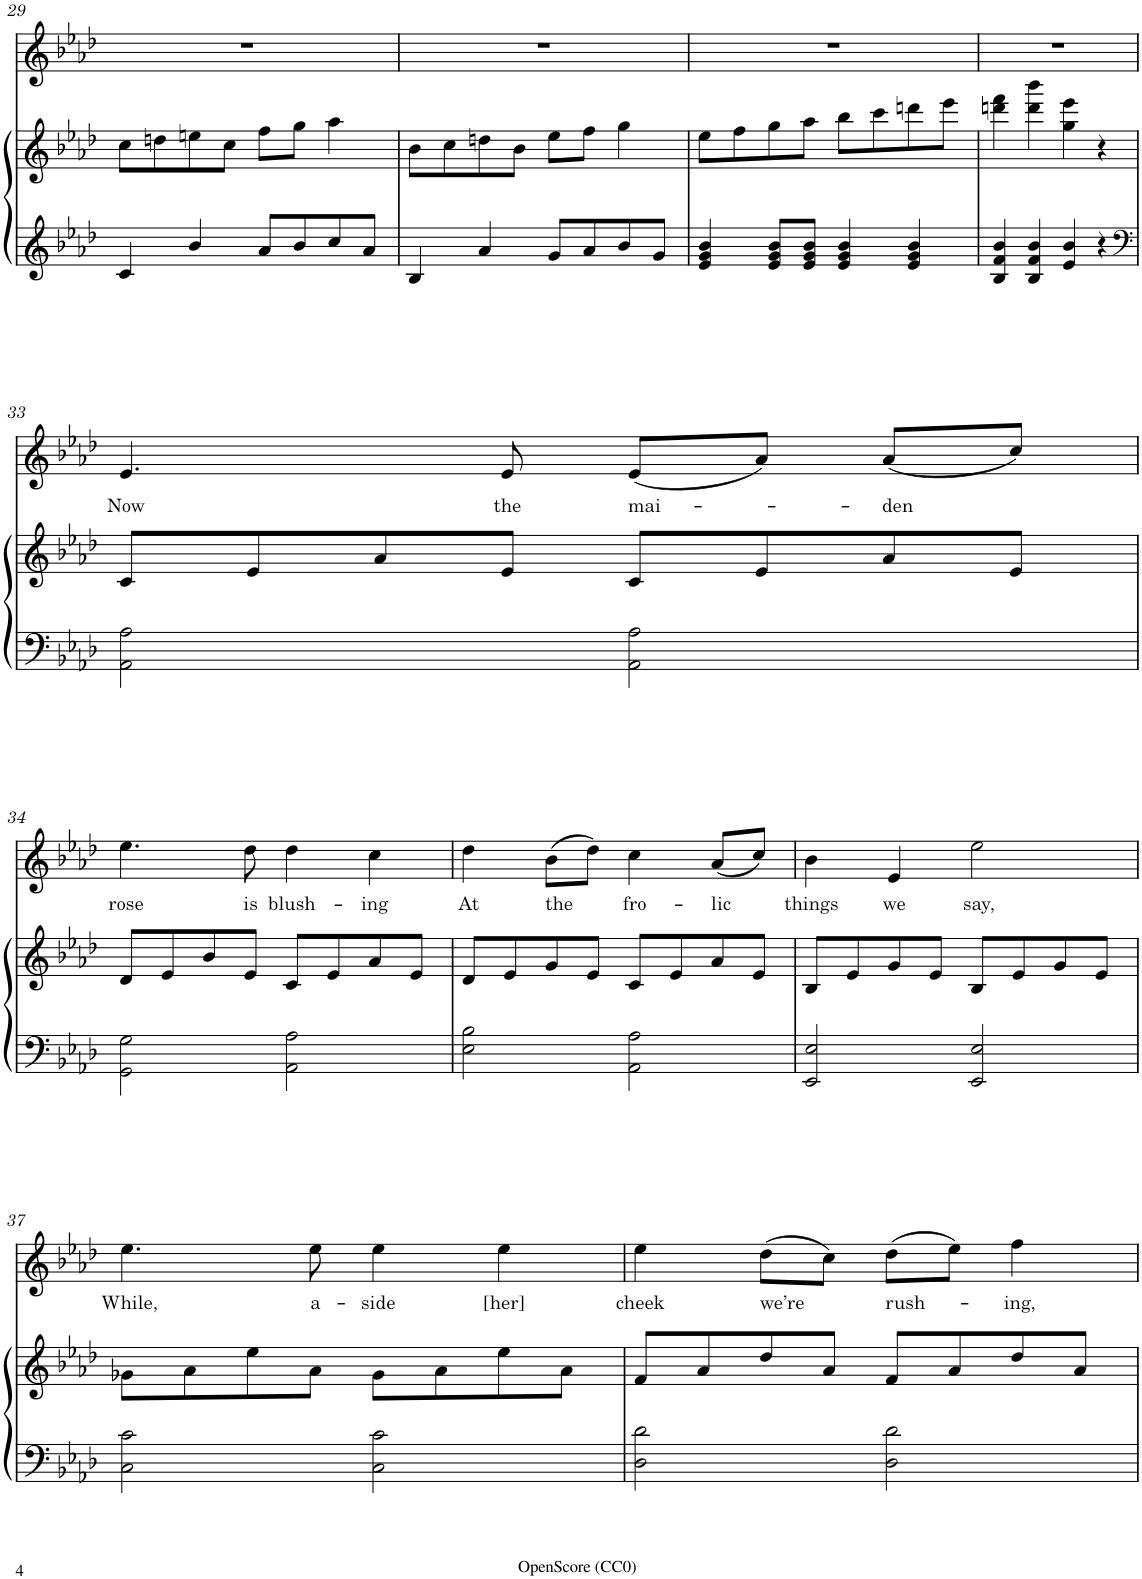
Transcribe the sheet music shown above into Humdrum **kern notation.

**kern	**kern	**kern	**text
*part2	*part2	*part1	*part1
*staff3	*staff2	*staff1	*staff1
*I"Piano	*	*I"Voice	*
*I'Pno	*	*	*
!!LO:PB:g=z
*clefG2	*clefG2	*clefG2	*
*k[b-e-a-d-]	*k[b-e-a-d-]	*k[b-e-a-d-]	*
*M2/2	*M2/2	*M2/2	*
*met(c|)	*met(c|)	*met(c|)	*
=29	=29	=29	=29
4c/	8cc\L	1r	.
.	8ddn\	.	.
4b-/	8een\	.	.
.	8cc\J	.	.
8a-/L	8ff\L	.	.
8b-/	8gg\J	.	.
8cc/	4aa-\	.	.
8a-/J	.	.	.
=30	=30	=30	=30
4B-/	8b-\L	1r	.
.	8cc\	.	.
4a-/	8ddn\	.	.
.	8b-\J	.	.
8g/L	8ee-\L	.	.
8a-/	8ff\J	.	.
8b-/	4gg\	.	.
8g/J	.	.	.
=31	=31	=31	=31
4e-/ 4g/ 4b-/	8ee-\L	1r	.
.	8ff\	.	.
8e-/ 8g/ 8b-/L	8gg\	.	.
8e-/ 8g/ 8b-/J	8aa-\J	.	.
4e-/ 4g/ 4b-/	8bb-\L	.	.
.	8ccc\	.	.
4e-/ 4g/ 4b-/	8dddn\	.	.
.	8eee-\J	.	.
=32	=32	=32	=32
4B-/ 4f/ 4b-/	4dddn\ 4fff\	1r	.
4B-/ 4f/ 4b-/	4ddd\ 4bbb-\	.	.
4e-/ 4b-/	4gg\ 4eee-\	.	.
4r	4r	.	.
!!LO:LB:g=z
=33	=33	=33	=33
*clefF4	*	*	*
!	!	!	!LO:LY:b
2AA-\ 2A-\	8c/L	4.e-/	Now
.	8e-/	.	.
.	8a-/	.	.
!	!	!	!LO:LY:b
.	8e-/J	8e-/	the
!	!	!	!LO:LY:b
2AA-\ 2A-\	8c/L	(8e-/L	mai-
.	8e-/	8a-/J)	.
!	!	!	!LO:LY:b
.	8a-/	(8a-/L	-den
.	8e-/J	8cc/J)	.
!!LO:LB:g=z
=34	=34	=34	=34
!	!	!	!LO:LY:b
2GG\ 2G\	8d-/L	4.ee-\	rose
.	8e-/	.	.
.	8b-/	.	.
!	!	!	!LO:LY:b
.	8e-/J	8dd-\	is
!	!	!	!LO:LY:b
2AA-\ 2A-\	8c/L	4dd-\	blush-
.	8e-/	.	.
!	!	!	!LO:LY:b
.	8a-/	4cc\	-ing
.	8e-/J	.	.
=35	=35	=35	=35
!	!	!	!LO:LY:b
2E-\ 2B-\	8d-/L	4dd-\	At
.	8e-/	.	.
!	!	!	!LO:LY:b
.	8g/	(8b-\L	the
.	8e-/J	8dd-\J)	.
!	!	!	!LO:LY:b
2AA-\ 2A-\	8c/L	4cc\	fro-
.	8e-/	.	.
!	!	!	!LO:LY:b
.	8a-/	(8a-/L	-lic
.	8e-/J	8cc/J)	.
=36	=36	=36	=36
!	!	!	!LO:LY:b
2EE-/ 2E-/	8B-/L	4b-\	things
.	8e-/	.	.
!	!	!	!LO:LY:b
.	8g/	4e-/	we
.	8e-/J	.	.
!	!	!	!LO:LY:b
2EE-/ 2E-/	8B-/L	2ee-\	say,
.	8e-/	.	.
.	8g/	.	.
.	8e-/J	.	.
!!LO:LB:g=z
=37	=37	=37	=37
!	!	!	!LO:LY:b
2C\ 2c\	8g-X\L	4.ee-\	While,
.	8a-\	.	.
.	8ee-\	.	.
!	!	!	!LO:LY:b
.	8a-\J	8ee-\	a-
!	!	!	!LO:LY:b
2C\ 2c\	8g-\L	4ee-\	-side
.	8a-\	.	.
!	!	!	!LO:LY:b
.	8ee-\	4ee-\	[her]
.	8a-\J	.	.
=38	=38	=38	=38
!	!	!	!LO:LY:b
2D-\ 2d-\	8f/L	4ee-\	cheek
.	8a-/	.	.
!	!	!	!LO:LY:b
.	8dd-/	(8dd-\L	we’re
.	8a-/J	8cc\J)	.
!	!	!	!LO:LY:b
2D-\ 2d-\	8f/L	(8dd-\L	rush-
.	8a-/	8ee-\J)	.
!	!	!	!LO:LY:b
.	8dd-/	4ff\	-ing,
.	8a-/J	.	.
=	=	=	=
*-	*-	*-	*-
